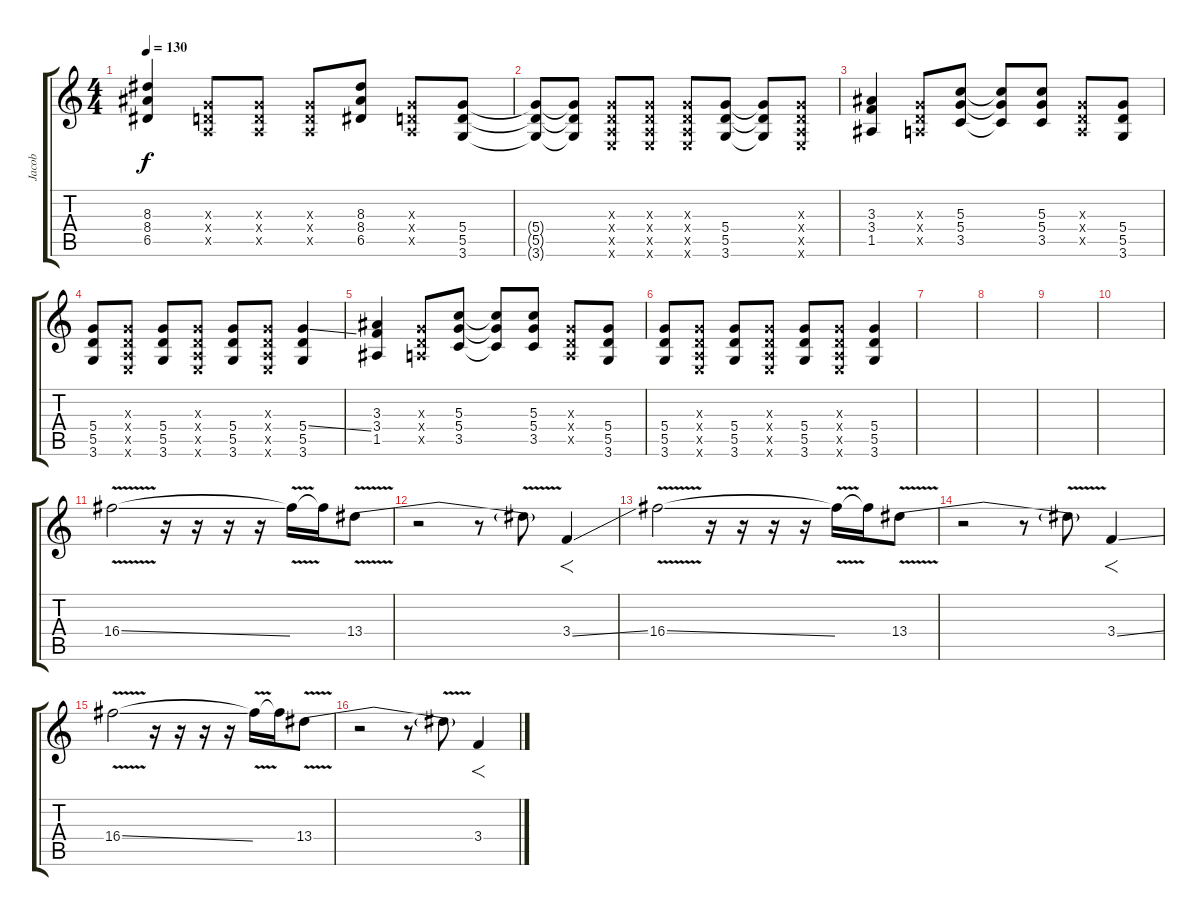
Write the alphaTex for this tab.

\track ("Jacob" "Jacob") {instrument distortionguitar}
\staff {score tabs}
\tuning (E4 B3 G3 D3 A2 E2) {hide}
\ts (4 4)
\tempo 130
\clef g2
\ks c
(8.3 8.4 6.5).4{dy f instrument distortionguitar} (0.3{x} 0.4{x} 0.5{x}).8 (0.3{x} 0.4{x} 0.5{x}).8 (0.3{x} 0.4{x} 0.5{x}).8 (8.3 8.4 6.5).8 (0.3{x} 0.4{x} 0.5{x}).8 (5.4 5.5 3.6).8 |
(5.4{t} 5.5{t} 3.6{t}).8 (5.4{t} 5.5{t} 3.6{t}).8 (0.3{x} 0.4{x} 0.5{x} 0.6{x}).8 (0.3{x} 0.4{x} 0.5{x} 0.6{x}).8 (0.3{x} 0.4{x} 0.5{x} 0.6{x}).8 (5.4 5.5 3.6).8 (5.4{t} 5.5{t} 3.6{t}).8 (0.3{x} 0.4{x} 0.5{x} 0.6{x}).8 |
(3.3 3.4 1.5).4{instrument distortionguitar} (0.3{x} 0.4{x} 0.5{x}).8 (5.3 5.4 3.5).8 (5.3{t} 5.4{t} 3.5{t}).8 (5.3 5.4 3.5).8 (0.3{x} 0.4{x} 0.5{x}).8 (5.4 5.5 3.6).8 |
(5.4 5.5 3.6).8 (0.3{x} 0.4{x} 0.5{x} 0.6{x}).8 (5.4 5.5 3.6).8 (0.3{x} 0.4{x} 0.5{x} 0.6{x}).8 (5.4 5.5 3.6).8 (0.3{x} 0.4{x} 0.5{x} 0.6{x}).8 (5.4{ss} 5.5 3.6).4 |
(3.3 3.4 1.5).4{instrument distortionguitar} (0.3{x} 0.4{x} 0.5{x}).8 (5.3 5.4 3.5).8 (5.3{t} 5.4{t} 3.5{t}).8 (5.3 5.4 3.5).8 (0.3{x} 0.4{x} 0.5{x}).8 (5.4 5.5 3.6).8 |
(5.4 5.5 3.6).8 (0.3{x} 0.4{x} 0.5{x} 0.6{x}).8 (5.4 5.5 3.6).8 (0.3{x} 0.4{x} 0.5{x} 0.6{x}).8 (5.4 5.5 3.6).8 (0.3{x} 0.4{x} 0.5{x} 0.6{x}).8 (5.4 5.5 3.6).4 |
|
|
|
|
16.4{v ss}.2 r.16 r.16 r.16 r.16 16.4{t}.16 16.4{t}.16 13.4{be (custom 0 0 9 0 11 0 15 0 60 0) v}.8 |
r.2 r.8 13.4{t}.8 3.4{ss}.4{f} |
16.4{v ss}.2 r.16 r.16 r.16 r.16 16.4{t}.16 16.4{t}.16 13.4{be (custom 0 0 9 0 11 0 15 0 60 0) v}.8 |
r.2 r.8 13.4{t}.8 3.4{ss}.4{f} |
16.4{v ss}.2 r.16 r.16 r.16 r.16 16.4{t}.16 16.4{t}.16 13.4{be (custom 0 0 9 0 11 0 15 0 60 0) v}.8 |
r.2 r.8 13.4{t}.8 3.4{ss}.4{f}
